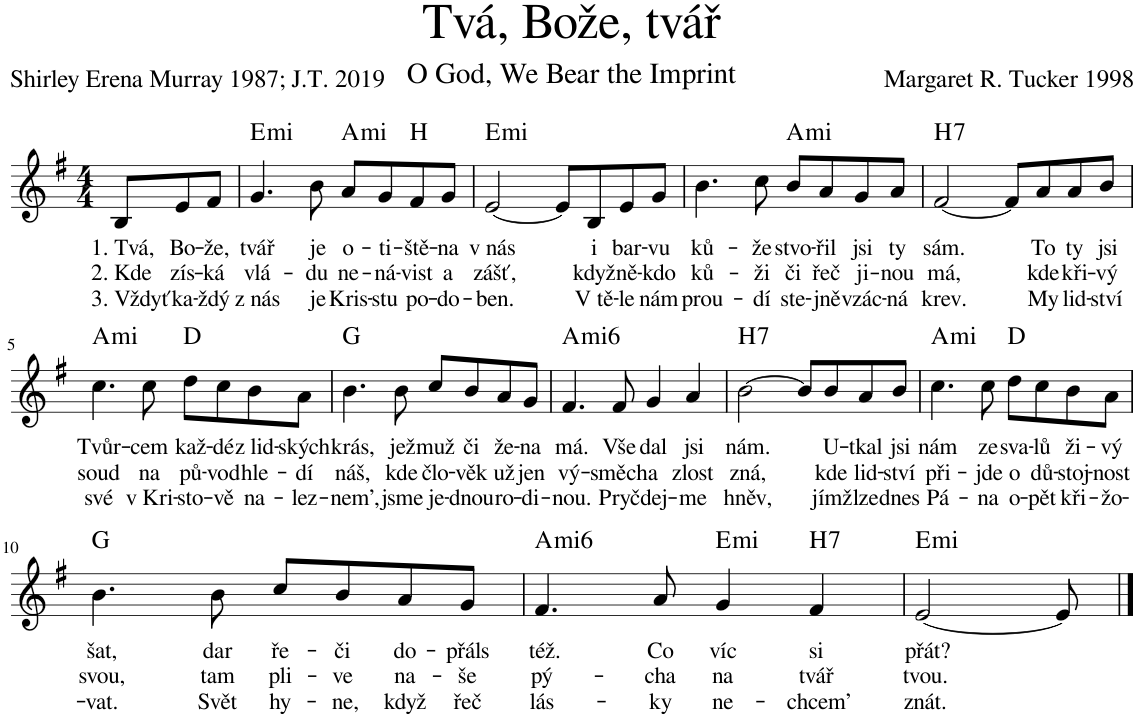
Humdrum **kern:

**kern	**text	**text	**text	**harte
*part1	*part1	*part1	*part1	*part1
*staff1	*staff1	*staff1	*staff1	*
*I"Hlas	*	*	*	*
*I'Hl.	*	*	*	*
*clefG2	*	*	*	*
*k[f#]	*	*	*	*
*M4/4	*	*	*	*
=	=	=	=	=
!	!LO:LY:b	!LO:LY:b	!LO:LY:b	!
8B/L	1. Tvá,	2. Kde	3. Vždyť	.
!	!LO:LY:b	!LO:LY:b	!LO:LY:b	!
8e/	Bo-	zís-	ka-	.
!	!LO:LY:b	!LO:LY:b	!LO:LY:b	!
8f#/J	-že,	-ká	-ždý	.
=1	=1	=1	=1	=1
!	!LO:LY:b	!LO:LY:b	!LO:LY:b	!LO:H:kt=mi
4.g/	tvář	vlá-	z nás	E:min
!	!LO:LY:b	!LO:LY:b	!LO:LY:b	!
8b\	je	-du	je	.
!	!LO:LY:b	!LO:LY:b	!LO:LY:b	!LO:H:kt=mi
8a/L	o-	ne-	Kris-	A:min
!	!LO:LY:b	!LO:LY:b	!LO:LY:b	!
8g/	-ti-	-ná-	-stu	.
!	!LO:LY:b	!LO:LY:b	!LO:LY:b	!
8f#/	-ště-	-vist	po-	B:maj
!	!LO:LY:b	!LO:LY:b	!LO:LY:b	!
8g/J	-na	a	-do-	.
=2	=2	=2	=2	=2
!	!LO:LY:b	!LO:LY:b	!LO:LY:b	!LO:H:kt=mi
[2e/	v nás	zášť,	-ben.	E:min
8e/L]	.	.	.	.
!	!LO:LY:b	!LO:LY:b	!LO:LY:b	!
8B/	i	když	V tě-	.
!	!LO:LY:b	!LO:LY:b	!LO:LY:b	!
8e/	bar-	ně-	-le	.
!	!LO:LY:b	!LO:LY:b	!LO:LY:b	!
8g/J	-vu	-kdo	nám	.
=3	=3	=3	=3	=3
!	!LO:LY:b	!LO:LY:b	!LO:LY:b	!
4.b\	ků-	ků-	prou-	.
!	!LO:LY:b	!LO:LY:b	!LO:LY:b	!
8cc\	-že	-ži	-dí	.
!	!LO:LY:b	!LO:LY:b	!LO:LY:b	!LO:H:kt=mi
8b/L	stvo-	či	ste-	A:min
!	!LO:LY:b	!LO:LY:b	!LO:LY:b	!
8a/	-řil	řeč	-jně	.
!	!LO:LY:b	!LO:LY:b	!LO:LY:b	!
8g/	jsi	ji-	vzác-	.
!	!LO:LY:b	!LO:LY:b	!LO:LY:b	!
8a/J	ty	-nou	-ná	.
=4	=4	=4	=4	=4
!	!LO:LY:b	!LO:LY:b	!LO:LY:b	!LO:H:kt=7
[2f#/	sám.	má,	krev.	B:7
8f#/L]	.	.	.	.
!	!LO:LY:b	!LO:LY:b	!LO:LY:b	!
8a/	To	kde	My	.
!	!LO:LY:b	!LO:LY:b	!LO:LY:b	!
8a/	ty	kři-	lid-	.
!	!LO:LY:b	!LO:LY:b	!LO:LY:b	!
8b/J	jsi	-vý	-ství	.
!!LO:LB:g=z
=5	=5	=5	=5	=5
!	!LO:LY:b	!LO:LY:b	!LO:LY:b	!LO:H:kt=mi
4.cc\	Tvůr-	soud	své	A:min
!	!LO:LY:b	!LO:LY:b	!LO:LY:b	!
8cc\	-cem	na	v Kri-	.
!	!LO:LY:b	!LO:LY:b	!LO:LY:b	!
8dd\L	kaž-	pů-	-sto-	D:maj
!	!LO:LY:b	!LO:LY:b	!LO:LY:b	!
8cc\	-dé	-vod	-vě	.
!	!LO:LY:b	!LO:LY:b	!LO:LY:b	!
8b\	z lid-	hle-	na-	.
!	!LO:LY:b	!LO:LY:b	!LO:LY:b	!
8a\J	-ských	-dí	-lez-	.
=6	=6	=6	=6	=6
!	!LO:LY:b	!LO:LY:b	!LO:LY:b	!
4.b\	krás,	náš,	-nem’,	G:maj
!	!LO:LY:b	!LO:LY:b	!LO:LY:b	!
8b\	jež	kde	jsme	.
!	!LO:LY:b	!LO:LY:b	!LO:LY:b	!
8cc/L	muž	člo-	je-	.
!	!LO:LY:b	!LO:LY:b	!LO:LY:b	!
8b/	či	-věk	-dnou	.
!	!LO:LY:b	!LO:LY:b	!LO:LY:b	!
8a/	že-	už	ro-	.
!	!LO:LY:b	!LO:LY:b	!LO:LY:b	!
8g/J	-na	jen	-di-	.
=7	=7	=7	=7	=7
!	!LO:LY:b	!LO:LY:b	!LO:LY:b	!LO:H:kt=mi6
4.f#/	má.	vý-	-nou.	A:min6
!	!LO:LY:b	!LO:LY:b	!LO:LY:b	!
8f#/	Vše	-směch	Pryč	.
!	!LO:LY:b	!LO:LY:b	!LO:LY:b	!
4g/	dal	a	dej-	.
!	!LO:LY:b	!LO:LY:b	!LO:LY:b	!
4a/	jsi	zlost	-me	.
=8	=8	=8	=8	=8
!	!LO:LY:b	!LO:LY:b	!LO:LY:b	!LO:H:kt=7
[2b\	nám.	zná,	hněv,	B:7
8b/L]	.	.	.	.
!	!LO:LY:b	!LO:LY:b	!LO:LY:b	!
8b/	U-	kde	jímž	.
!	!LO:LY:b	!LO:LY:b	!LO:LY:b	!
8a/	-tkal	lid-	lze	.
!	!LO:LY:b	!LO:LY:b	!LO:LY:b	!
8b/J	jsi	-ství	dnes	.
=9	=9	=9	=9	=9
!	!LO:LY:b	!LO:LY:b	!LO:LY:b	!LO:H:kt=mi
4.cc\	nám	při-	Pá-	A:min
!	!LO:LY:b	!LO:LY:b	!LO:LY:b	!
8cc\	ze	-jde	-na	.
!	!LO:LY:b	!LO:LY:b	!LO:LY:b	!
8dd\L	sva-	o	o-	D:maj
!	!LO:LY:b	!LO:LY:b	!LO:LY:b	!
8cc\	-lů	dů-	-pět	.
!	!LO:LY:b	!LO:LY:b	!LO:LY:b	!
8b\	ži-	-stoj-	kři-	.
!	!LO:LY:b	!LO:LY:b	!LO:LY:b	!
8a\J	-vý	-nost	-žo-	.
!!LO:LB:g=z
=10	=10	=10	=10	=10
!	!LO:LY:b	!LO:LY:b	!LO:LY:b	!
4.b\	šat,	svou,	-vat.	G:maj
!	!LO:LY:b	!LO:LY:b	!LO:LY:b	!
8b\	dar	tam	Svět	.
!	!LO:LY:b	!LO:LY:b	!LO:LY:b	!
8cc/L	ře-	pli-	hy-	.
!	!LO:LY:b	!LO:LY:b	!LO:LY:b	!
8b/	-či	-ve	-ne,	.
!	!LO:LY:b	!LO:LY:b	!LO:LY:b	!
8a/	do-	na-	když	.
!	!LO:LY:b	!LO:LY:b	!LO:LY:b	!
8g/J	-přáls	-še	řeč	.
=11	=11	=11	=11	=11
!	!LO:LY:b	!LO:LY:b	!LO:LY:b	!LO:H:kt=mi6
4.f#/	též.	pý-	lás-	A:min6
!	!LO:LY:b	!LO:LY:b	!LO:LY:b	!
8a/	Co	-cha	-ky	.
!	!LO:LY:b	!LO:LY:b	!LO:LY:b	!LO:H:kt=mi
4g/	víc	na	ne-	E:min
!	!LO:LY:b	!LO:LY:b	!LO:LY:b	!LO:H:kt=7
4f#/	si	tvář	-chcem’	B:7
=12	=12	=12	=12	=12
!	!LO:LY:b	!LO:LY:b	!LO:LY:b	!LO:H:kt=mi
[2e/	přát?	tvou.	znát.	E:min
8e/]	.	.	.	.
==	==	==	==	==
*-	*-	*-	*-	*-
